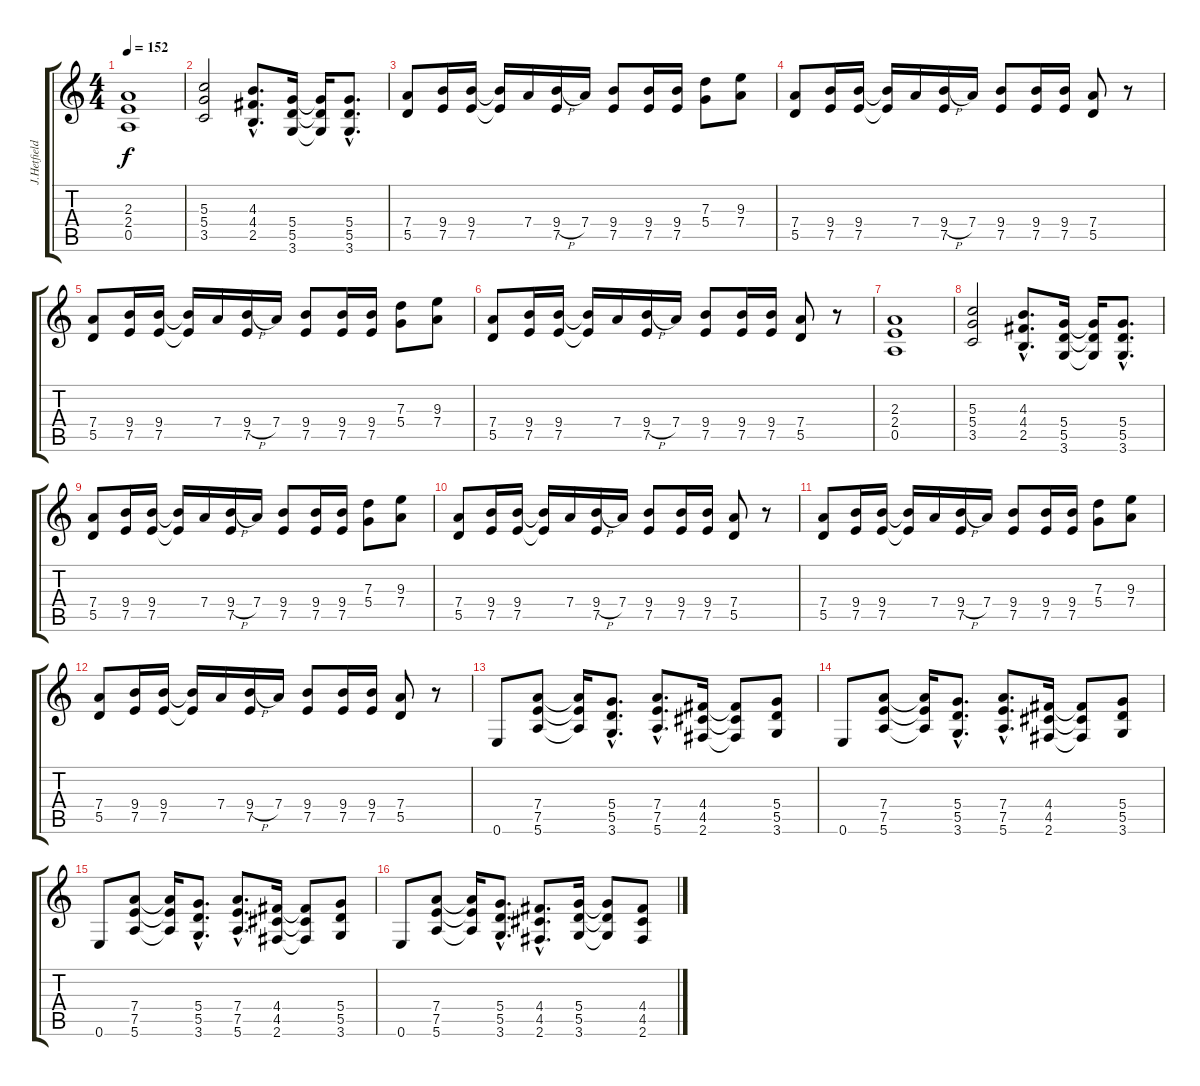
\track ("J.Hetfield" "J.Hetfield") {instrument distortionguitar}
\staff {score tabs}
\tuning (E4 B3 G3 D3 A2 E2) {hide}
\ts (4 4)
\tempo 152
\clef g2
\ks c
(2.3 2.4 0.5).1{dy f} |
(5.3 5.4 3.5).2 (4.3{hac} 4.4{hac} 2.5{hac}).8{d} (5.4 5.5 3.6).16 (5.4{t} 5.5{t} 3.6{t}).16 (5.4{hac} 5.5{hac} 3.6{hac}).8{d} |
(7.4 5.5).8 (9.4 7.5).16 (9.4 7.5).16 (9.4{t} 7.5{t}).16 7.4.16 (9.4{h} 7.5).16 7.4.16 (9.4 7.5).8 (9.4 7.5).16 (9.4 7.5).16 (7.3 5.4).8 (9.3 7.4).8 |
(7.4 5.5).8 (9.4 7.5).16 (9.4 7.5).16 (9.4{t} 7.5{t}).16 7.4.16 (9.4{h} 7.5).16 7.4.16 (9.4 7.5).8 (9.4 7.5).16 (9.4 7.5).16 (7.4 5.5).8 r.8 |
(7.4 5.5).8 (9.4 7.5).16 (9.4 7.5).16 (9.4{t} 7.5{t}).16 7.4.16 (9.4{h} 7.5).16 7.4.16 (9.4 7.5).8 (9.4 7.5).16 (9.4 7.5).16 (7.3 5.4).8 (9.3 7.4).8 |
(7.4 5.5).8 (9.4 7.5).16 (9.4 7.5).16 (9.4{t} 7.5{t}).16 7.4.16 (9.4{h} 7.5).16 7.4.16 (9.4 7.5).8 (9.4 7.5).16 (9.4 7.5).16 (7.4 5.5).8 r.8 |
(2.3 2.4 0.5).1 |
(5.3 5.4 3.5).2 (4.3{hac} 4.4{hac} 2.5{hac}).8{d} (5.4 5.5 3.6).16 (5.4{t} 5.5{t} 3.6{t}).16 (5.4{hac} 5.5{hac} 3.6{hac}).8{d} |
(7.4 5.5).8 (9.4 7.5).16 (9.4 7.5).16 (9.4{t} 7.5{t}).16 7.4.16 (9.4{h} 7.5).16 7.4.16 (9.4 7.5).8 (9.4 7.5).16 (9.4 7.5).16 (7.3 5.4).8 (9.3 7.4).8 |
(7.4 5.5).8 (9.4 7.5).16 (9.4 7.5).16 (9.4{t} 7.5{t}).16 7.4.16 (9.4{h} 7.5).16 7.4.16 (9.4 7.5).8 (9.4 7.5).16 (9.4 7.5).16 (7.4 5.5).8 r.8 |
(7.4 5.5).8 (9.4 7.5).16 (9.4 7.5).16 (9.4{t} 7.5{t}).16 7.4.16 (9.4{h} 7.5).16 7.4.16 (9.4 7.5).8 (9.4 7.5).16 (9.4 7.5).16 (7.3 5.4).8 (9.3 7.4).8 |
(7.4 5.5).8 (9.4 7.5).16 (9.4 7.5).16 (9.4{t} 7.5{t}).16 7.4.16 (9.4{h} 7.5).16 7.4.16 (9.4 7.5).8 (9.4 7.5).16 (9.4 7.5).16 (7.4 5.5).8 r.8 |
0.6.8 (7.4 7.5 5.6).8 (7.4{t} 7.5{t} 5.6{t}).16 (5.4{hac} 5.5{hac} 3.6{hac}).8{d} (7.4{hac} 7.5{hac} 5.6{hac}).8{d} (4.4 4.5 2.6).16 (4.4{t} 4.5{t} 2.6{t}).8 (5.4 5.5 3.6).8 |
0.6.8 (7.4 7.5 5.6).8 (7.4{t} 7.5{t} 5.6{t}).16 (5.4{hac} 5.5{hac} 3.6{hac}).8{d} (7.4{hac} 7.5{hac} 5.6{hac}).8{d} (4.4 4.5 2.6).16 (4.4{t} 4.5{t} 2.6{t}).8 (5.4 5.5 3.6).8 |
0.6.8 (7.4 7.5 5.6).8 (7.4{t} 7.5{t} 5.6{t}).16 (5.4{hac} 5.5{hac} 3.6{hac}).8{d} (7.4{hac} 7.5{hac} 5.6{hac}).8{d} (4.4 4.5 2.6).16 (4.4{t} 4.5{t} 2.6{t}).8 (5.4 5.5 3.6).8 |
0.6.8 (7.4 7.5 5.6).8 (7.4{t} 7.5{t} 5.6{t}).16 (5.4{hac} 5.5{hac} 3.6{hac}).8{d} (4.4{hac} 4.5{hac} 2.6{hac}).8{d} (5.4 5.5 3.6).16 (5.4{t} 5.5{t} 3.6{t}).8 (4.4 4.5 2.6).8
